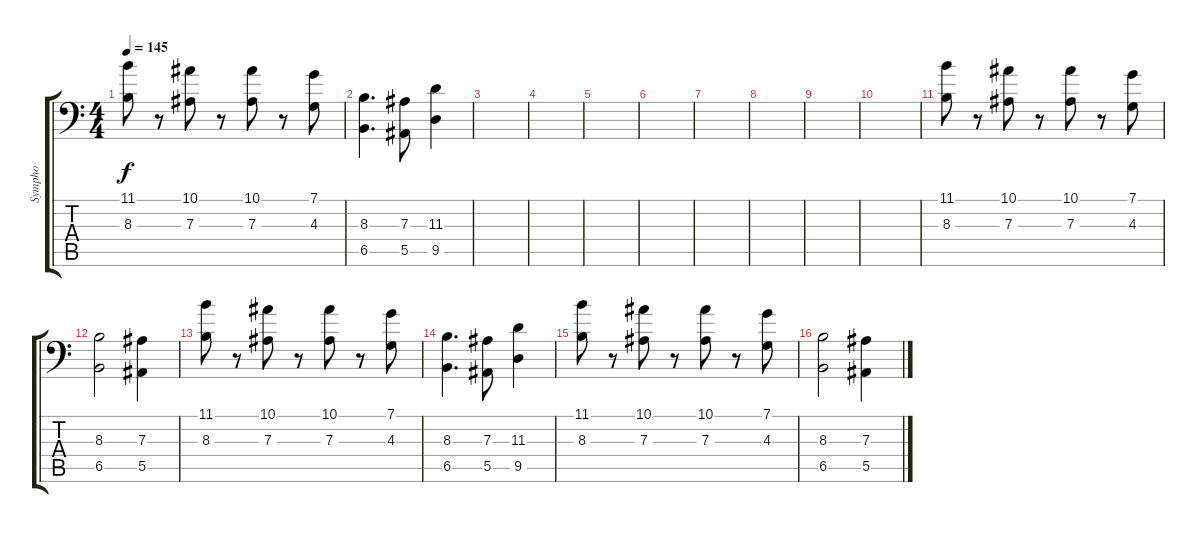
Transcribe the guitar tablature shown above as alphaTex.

\track ("Sympho" "Sympho") {instrument synthstrings1}
\staff {score tabs}
\tuning (C4 G3 Eb3 Bb2 F2 Bb1) {hide}
\ts (4 4)
\tempo 145
\clef f4
\ks c
(11.1 8.3).8{dy f} r.8 (10.1 7.3).8 r.8 (10.1 7.3).8 r.8 (7.1 4.3).8 |
(8.3 6.5).4{d} (7.3 5.5).8 (11.3 9.5).4 |
|
|
|
|
|
|
|
|
(11.1 8.3).8 r.8 (10.1 7.3).8 r.8 (10.1 7.3).8 r.8 (7.1 4.3).8 |
(8.3 6.5).2 (7.3 5.5).4 |
(11.1 8.3).8 r.8 (10.1 7.3).8 r.8 (10.1 7.3).8 r.8 (7.1 4.3).8 |
(8.3 6.5).4{d} (7.3 5.5).8 (11.3 9.5).4 |
(11.1 8.3).8 r.8 (10.1 7.3).8 r.8 (10.1 7.3).8 r.8 (7.1 4.3).8 |
(8.3 6.5).2 (7.3 5.5).4
